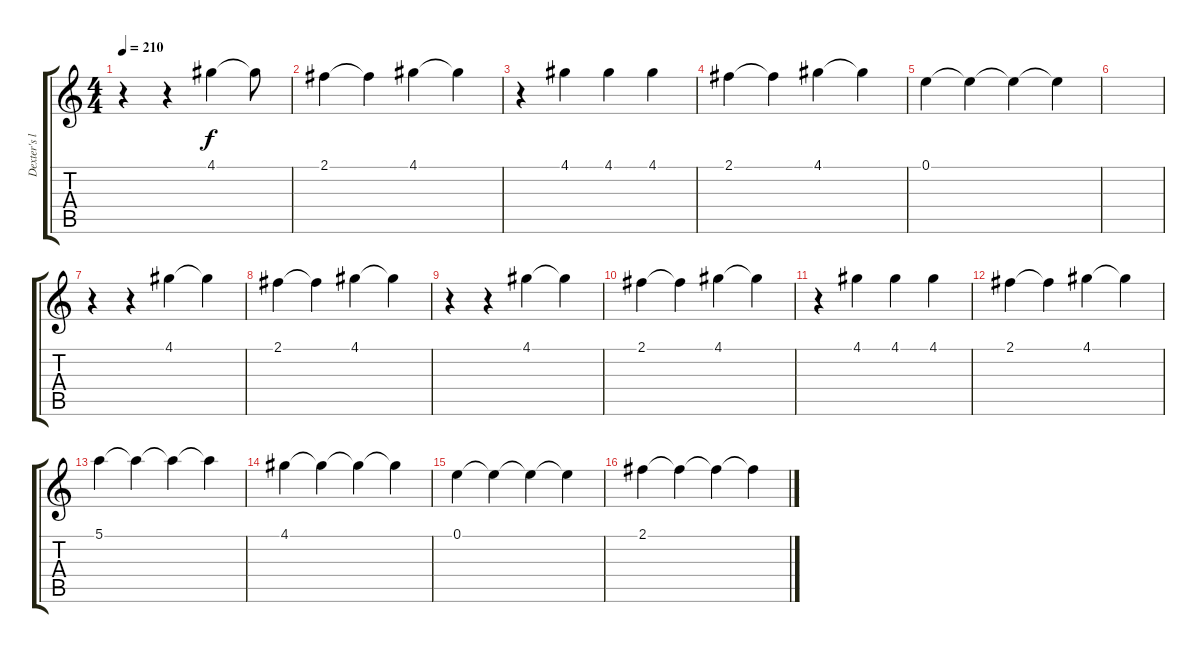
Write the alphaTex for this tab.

\track ("Dexter's lyrics" "Dexter's l") {instrument distortionguitar}
\staff {score tabs}
\tuning (E4 B3 G3 D3 A2 E2) {hide}
\ts (4 4)
\tempo 210
\clef g2
\ks c
r.4{dy f} r.4 4.1.4 4.1{t}.8 |
2.1.4 2.1{t}.4 4.1.4 4.1{t}.4 |
r.4 4.1.4 4.1.4 4.1.4 |
2.1.4 2.1{t}.4 4.1.4 4.1{t}.4 |
0.1.4 0.1{t}.4 0.1{t}.4 0.1{t}.4 |
|
r.4 r.4 4.1.4 4.1{t}.4 |
2.1.4 2.1{t}.4 4.1.4 4.1{t}.4 |
r.4 r.4 4.1.4 4.1{t}.4 |
2.1.4 2.1{t}.4 4.1.4 4.1{t}.4 |
r.4 4.1.4 4.1.4 4.1.4 |
2.1.4 2.1{t}.4 4.1.4 4.1{t}.4 |
5.1.4 5.1{t}.4 5.1{t}.4 5.1{t}.4 |
4.1.4 4.1{t}.4 4.1{t}.4 4.1{t}.4 |
0.1.4 0.1{t}.4 0.1{t}.4 0.1{t}.4 |
2.1.4 2.1{t}.4 2.1{t}.4 2.1{t}.4
